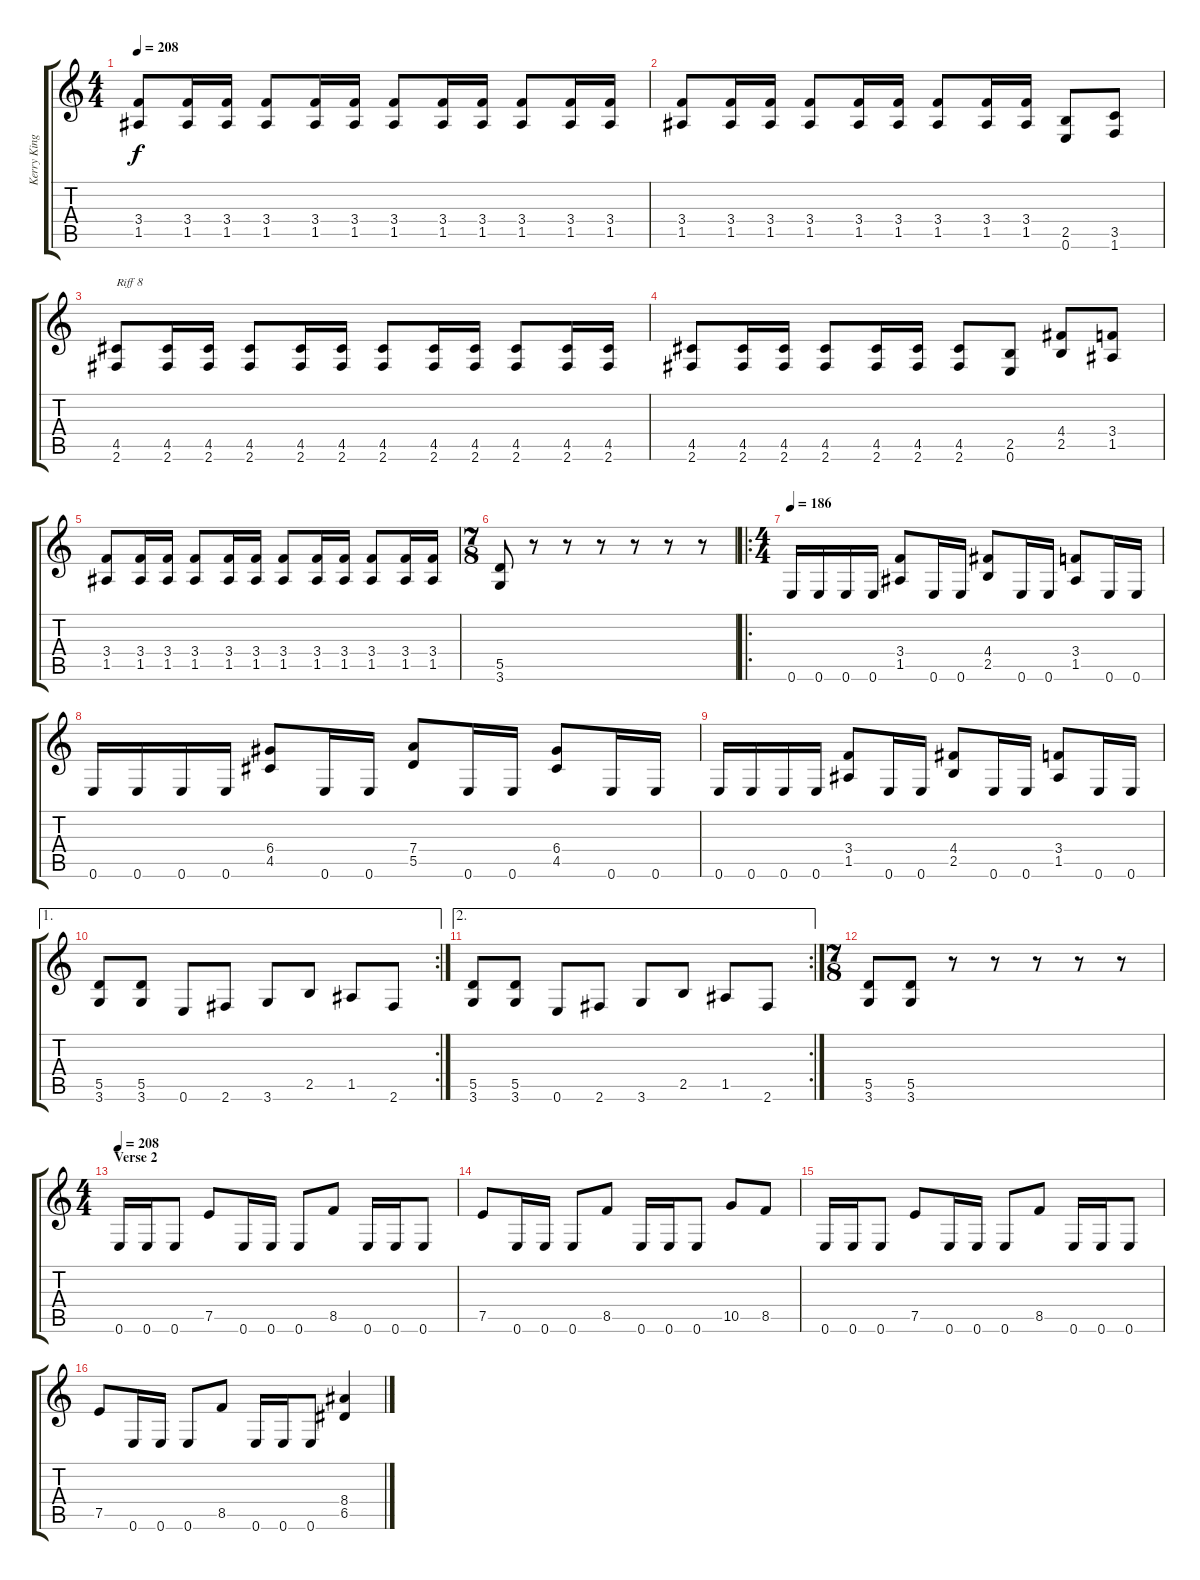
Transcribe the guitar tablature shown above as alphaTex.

\track ("Kerry King" "Kerry King") {instrument overdrivenguitar}
\staff {score tabs}
\tuning (E4 B3 G3 D3 A2 E2) {hide}
\ts (4 4)
\tempo 208
\clef g2
\ks c
(3.4 1.5).8{dy f} (3.4 1.5).16 (3.4 1.5).16 (3.4 1.5).8 (3.4 1.5).16 (3.4 1.5).16 (3.4 1.5).8 (3.4 1.5).16 (3.4 1.5).16 (3.4 1.5).8 (3.4 1.5).16 (3.4 1.5).16 |
(3.4 1.5).8 (3.4 1.5).16 (3.4 1.5).16 (3.4 1.5).8 (3.4 1.5).16 (3.4 1.5).16 (3.4 1.5).8 (3.4 1.5).16 (3.4 1.5).16 (2.5 0.6).8 (3.5 1.6).8 |
(4.5 2.6).8{txt "Riff 8"} (4.5 2.6).16 (4.5 2.6).16 (4.5 2.6).8 (4.5 2.6).16 (4.5 2.6).16 (4.5 2.6).8 (4.5 2.6).16 (4.5 2.6).16 (4.5 2.6).8 (4.5 2.6).16 (4.5 2.6).16 |
(4.5 2.6).8 (4.5 2.6).16 (4.5 2.6).16 (4.5 2.6).8 (4.5 2.6).16 (4.5 2.6).16 (4.5 2.6).8 (2.5 0.6).8 (4.4 2.5).8 (3.4 1.5).8 |
(3.4 1.5).8 (3.4 1.5).16 (3.4 1.5).16 (3.4 1.5).8 (3.4 1.5).16 (3.4 1.5).16 (3.4 1.5).8 (3.4 1.5).16 (3.4 1.5).16 (3.4 1.5).8 (3.4 1.5).16 (3.4 1.5).16 |
\ts (7 8)
(5.5 3.6).8 r.8 r.8 r.8 r.8 r.8 r.8 |
\ro
\ts (4 4)
\tempo 186
0.6.16 0.6.16 0.6.16 0.6.16 (3.4 1.5).8 0.6.16 0.6.16 (4.4 2.5).8 0.6.16 0.6.16 (3.4 1.5).8 0.6.16 0.6.16 |
0.6.16 0.6.16 0.6.16 0.6.16 (6.4 4.5).8 0.6.16 0.6.16 (7.4 5.5).8 0.6.16 0.6.16 (6.4 4.5).8 0.6.16 0.6.16 |
0.6.16 0.6.16 0.6.16 0.6.16 (3.4 1.5).8 0.6.16 0.6.16 (4.4 2.5).8 0.6.16 0.6.16 (3.4 1.5).8 0.6.16 0.6.16 |
\ae 1
\rc 2
(5.5 3.6).8 (5.5 3.6).8 0.6.8 2.6.8 3.6.8 2.5.8 1.5.8 2.6.8 |
\ae 2
\rc 2
(5.5 3.6).8 (5.5 3.6).8 0.6.8 2.6.8 3.6.8 2.5.8 1.5.8 2.6.8 |
\ts (7 8)
(5.5 3.6).8 (5.5 3.6).8 r.8 r.8 r.8 r.8 r.8 |
\ts (4 4)
\section ("" "Verse 2")
\tempo 208
0.6.16 0.6.16 0.6.8 7.5.8 0.6.16 0.6.16 0.6.8 8.5.8 0.6.16 0.6.16 0.6.8 |
7.5.8 0.6.16 0.6.16 0.6.8 8.5.8 0.6.16 0.6.16 0.6.8 10.5.8 8.5.8 |
0.6.16 0.6.16 0.6.8 7.5.8 0.6.16 0.6.16 0.6.8 8.5.8 0.6.16 0.6.16 0.6.8 |
7.5.8 0.6.16 0.6.16 0.6.8 8.5.8 0.6.16 0.6.16 0.6.8 (8.4 6.5).4
